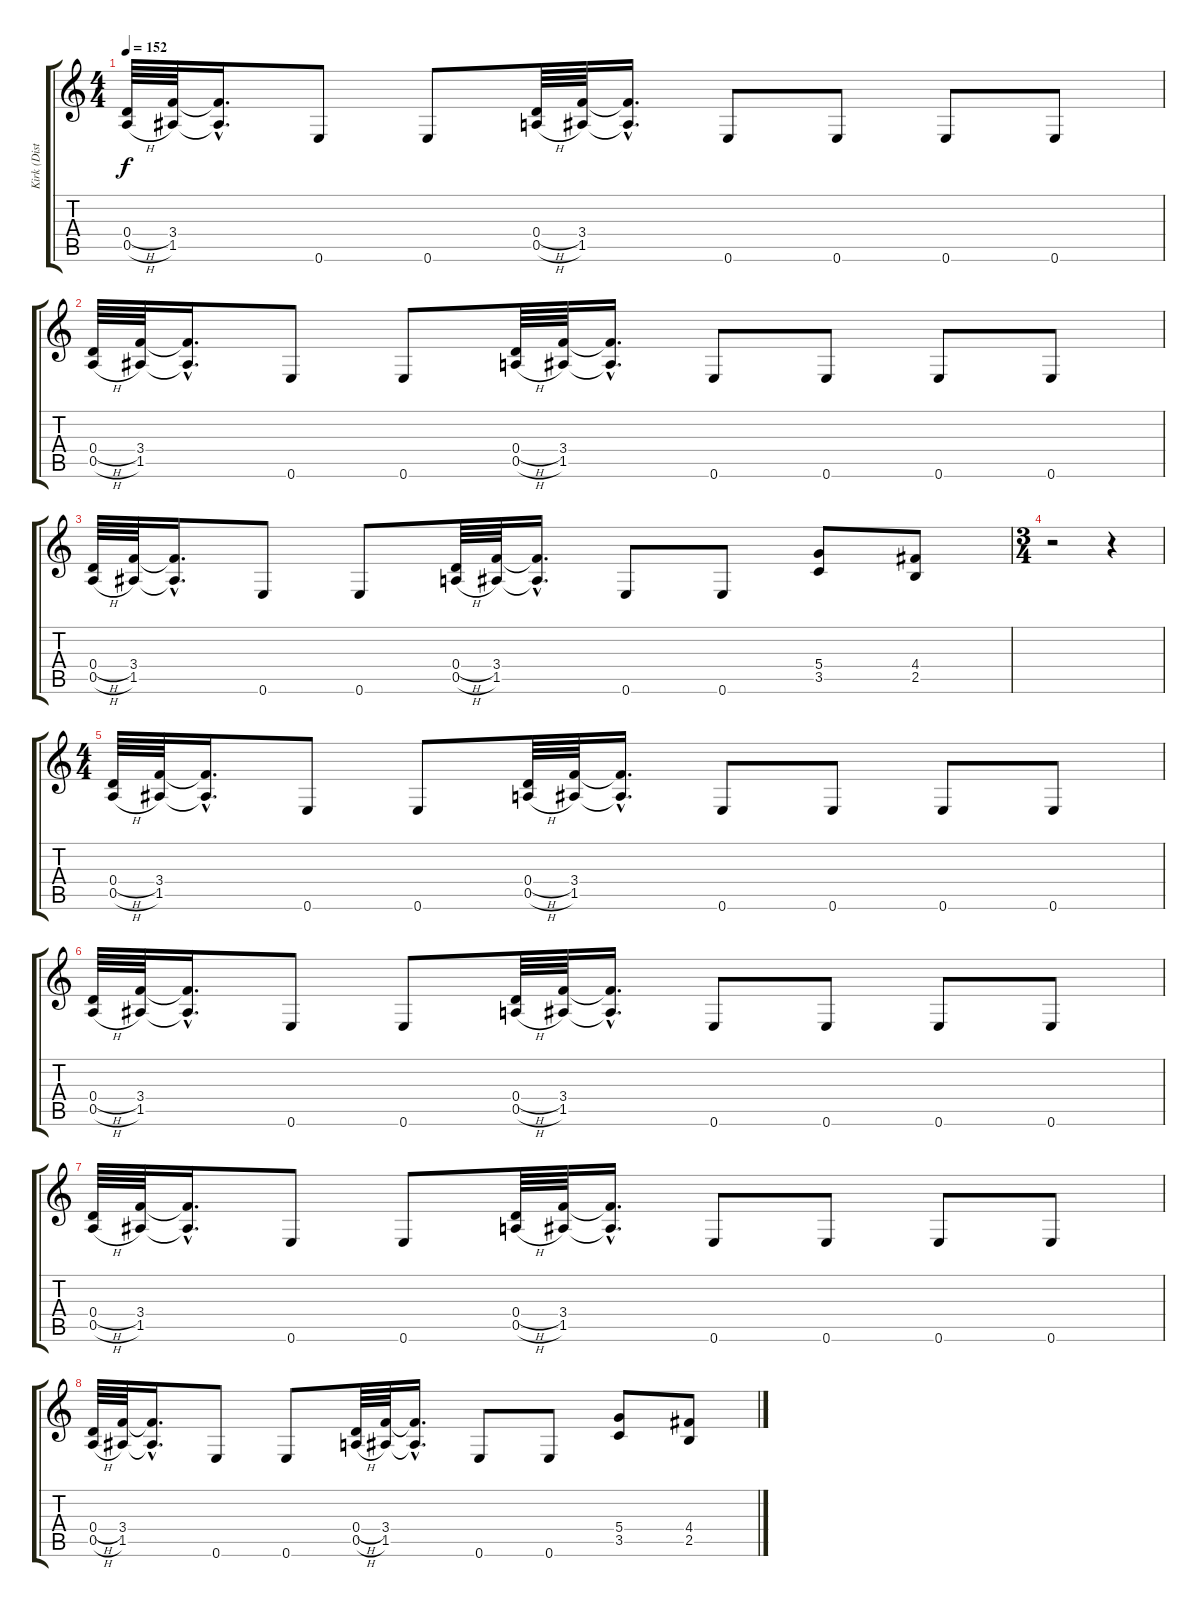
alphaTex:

\track ("Kirk (Disto Gtr)" "Kirk (Dist") {instrument distortionguitar}
\staff {score tabs}
\tuning (E4 B3 G3 D3 A2 E2) {hide}
\ts (4 4)
\tempo 152
\clef g2
\ks c
(0.4{h} 0.5{h}).64{dy f} (3.4 1.5).64 (3.4{hac t} 1.5{hac t}).16{d} 0.6.8 0.6.8 (0.4{h} 0.5{h}).64 (3.4 1.5).64 (3.4{hac t} 1.5{hac t}).16{d} 0.6.8 0.6.8 0.6.8 0.6.8 |
(0.4{h} 0.5{h}).64 (3.4 1.5).64 (3.4{hac t} 1.5{hac t}).16{d} 0.6.8 0.6.8 (0.4{h} 0.5{h}).64 (3.4 1.5).64 (3.4{hac t} 1.5{hac t}).16{d} 0.6.8 0.6.8 0.6.8 0.6.8 |
(0.4{h} 0.5{h}).64 (3.4 1.5).64 (3.4{hac t} 1.5{hac t}).16{d} 0.6.8 0.6.8 (0.4{h} 0.5{h}).64 (3.4 1.5).64 (3.4{hac t} 1.5{hac t}).16{d} 0.6.8 0.6.8 (5.4 3.5).8 (4.4 2.5).8 |
\ts (3 4)
r.2 r.4 |
\ts (4 4)
(0.4{h} 0.5{h}).64 (3.4 1.5).64 (3.4{hac t} 1.5{hac t}).16{d} 0.6.8 0.6.8 (0.4{h} 0.5{h}).64 (3.4 1.5).64 (3.4{hac t} 1.5{hac t}).16{d} 0.6.8 0.6.8 0.6.8 0.6.8 |
(0.4{h} 0.5{h}).64 (3.4 1.5).64 (3.4{hac t} 1.5{hac t}).16{d} 0.6.8 0.6.8 (0.4{h} 0.5{h}).64 (3.4 1.5).64 (3.4{hac t} 1.5{hac t}).16{d} 0.6.8 0.6.8 0.6.8 0.6.8 |
(0.4{h} 0.5{h}).64 (3.4 1.5).64 (3.4{hac t} 1.5{hac t}).16{d} 0.6.8 0.6.8 (0.4{h} 0.5{h}).64 (3.4 1.5).64 (3.4{hac t} 1.5{hac t}).16{d} 0.6.8 0.6.8 0.6.8 0.6.8 |
(0.4{h} 0.5{h}).64 (3.4 1.5).64 (3.4{hac t} 1.5{hac t}).16{d} 0.6.8 0.6.8 (0.4{h} 0.5{h}).64 (3.4 1.5).64 (3.4{hac t} 1.5{hac t}).16{d} 0.6.8 0.6.8 (5.4 3.5).8 (4.4 2.5).8
